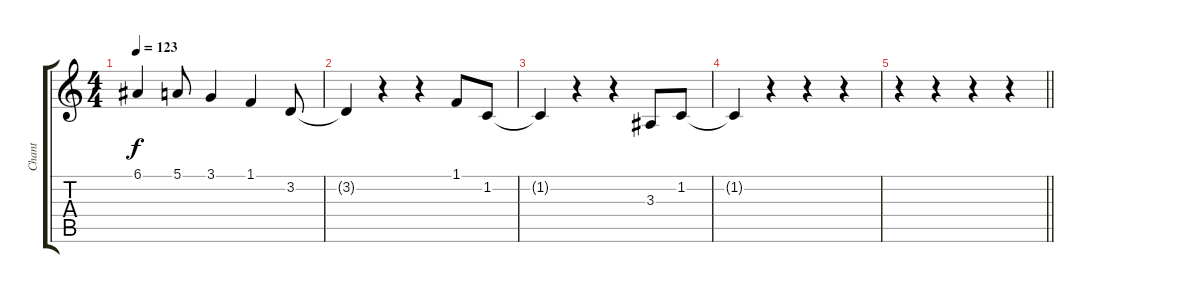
\track ("Chant " "Chant ") {instrument flute}
\staff {score tabs}
\tuning (E4 B3 G3 D3 A2 E2) {hide}
\ts (4 4)
\tempo 123
\clef g2
\ks c
6.1{t}.4{dy f} 5.1.8 3.1.4 1.1.4 3.2.8 |
3.2{t}.4 r.4 r.4 1.1.8 1.2.8 |
1.2{t}.4 r.4 r.4 3.3.8 1.2.8 |
1.2{t}.4 r.4 r.4 r.4 |
\barLineRight lightlight
r.4 r.4 r.4 r.4
